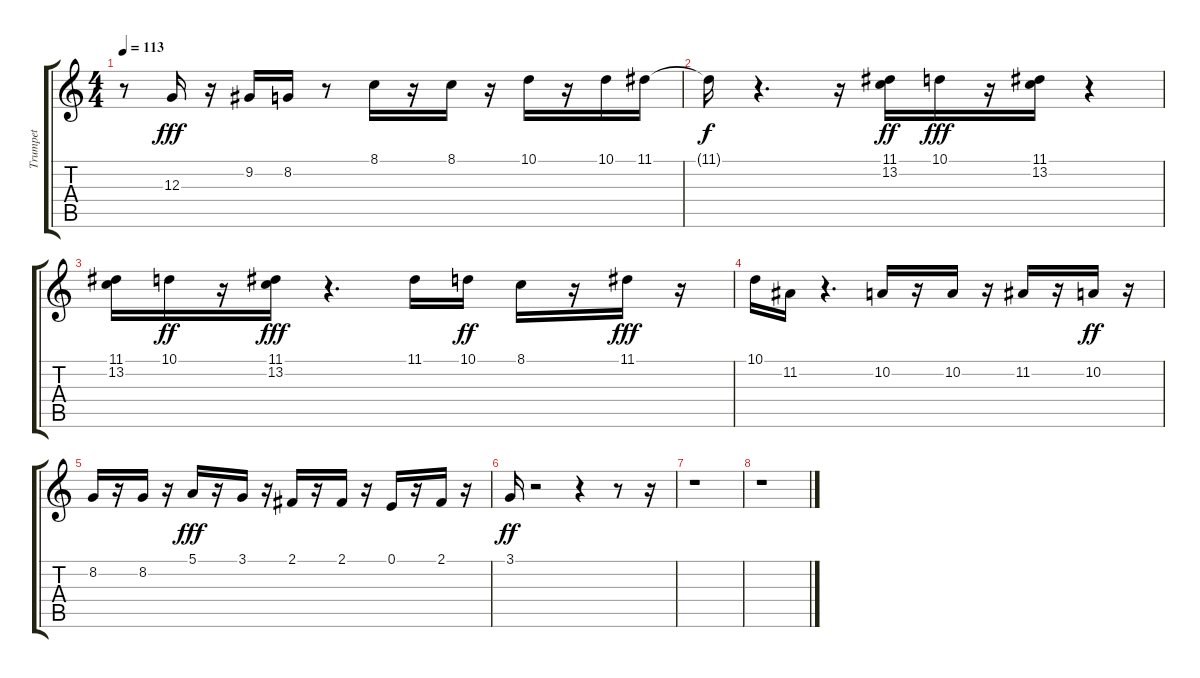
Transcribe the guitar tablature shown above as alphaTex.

\track ("Trumpet" "Trumpet") {instrument trumpet}
\staff {score tabs}
\tuning (E4 B3 G3 D3 A2 E2) {hide}
\ts (4 4)
\tempo 113
\clef g2
\ks c
r.8{dy fff} 12.3.16 r.16 9.2.16 8.2.16 r.8 8.1.16 r.16 8.1.16 r.16 10.1.16 r.16 10.1.16 11.1.16 |
11.1{t}.16{dy f} r.4{d} r.16 (11.1 13.2).16{dy ff} 10.1.16{dy fff} r.16 (11.1 13.2).16 r.4 |
(11.1 13.2).16 10.1.16{dy ff} r.16 (11.1 13.2).16{dy fff} r.4{d} 11.1.16 10.1.16{dy ff} 8.1.16 r.16 11.1.16{dy fff} r.16 |
10.1.16 11.2.16 r.4{d} 10.2.16 r.16 10.2.16 r.16 11.2.16 r.16 10.2.16{dy ff} r.16 |
8.2.16 r.16 8.2.16 r.16 5.1.16{dy fff} r.16 3.1.16 r.16 2.1.16 r.16 2.1.16 r.16 0.1.16 r.16 2.1.16 r.16 |
3.1.16{dy ff} r.2 r.4 r.8 r.16 |
r.1 |
r.1
